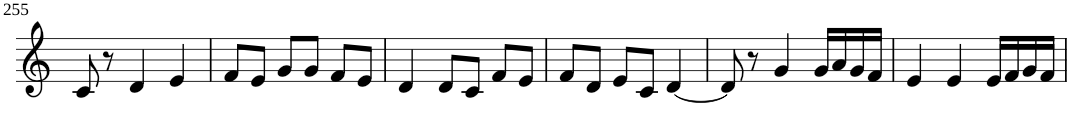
**kern
*part1
*staff1
*I"Violin
!!LO:PB:g=z
*clefG2
*k[]
*M3/4
=255
8c/
8r
4d/
4e/
=256
8f/L
8e/J
8g/L
8g/J
8f/L
8e/J
=257
4d/
8d/L
8c/J
8f/L
8e/J
=258
8f/L
8d/J
8e/L
8c/J
[4d/
=259
8d/]
8r
4g/
16g/LL
16a/
16g/
16f/JJ
=260
4e/
4e/
16e/LL
16f/
16g/
16f/JJ
=
*-
